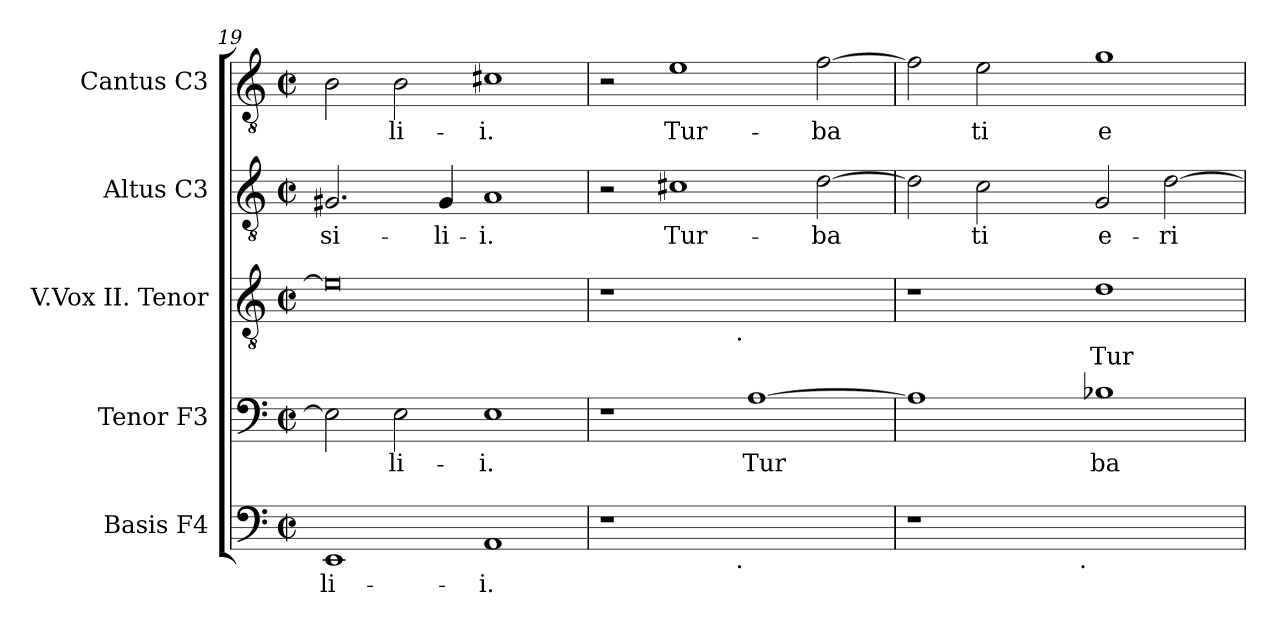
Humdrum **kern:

**kern	**text	**kern	**text	**kern	**text	**kern	**text	**kern	**text
*part5	*part5	*part4	*part4	*part3	*part3	*part2	*part2	*part1	*part1
*staff5	*staff5	*staff4	*staff4	*staff3	*staff3	*staff2	*staff2	*staff1	*staff1
*I"Basis  F4	*	*I"Tenor  F3	*	*I"V.Vox  II. Tenor	*	*I"Altus  C3	*	*I"Cantus  C3	*
*I'B	*	*I'T	*	*	*	*I'A	*	*I'C	*
*clefF4	*	*clefF4	*	*clefGv2	*	*clefGv2	*	*clefGv2	*
*k[]	*	*k[]	*	*k[]	*	*k[]	*	*k[]	*
*C:	*	*C:	*	*C:	*	*C:	*	*C:	*
*M2/2	*	*M2/2	*	*M2/2	*	*M2/2	*	*M2/2	*
*met(c|)	*	*met(c|)	*	*met(c|)	*	*met(c|)	*	*met(c|)	*
=19	=19	=19	=19	=19	=19	=19	=19	=19	=19
!	!LO:LY:b:cj	!	!LO:LY:b:cj	!	!LO:LY:b:rj	!	!LO:LY:b:cj	!	!LO:LY:b:cj
1EE	-li-	2E\]	--	0e]	.	2.G#X/	-si-	2B\	--
!	!	!	!LO:LY:b:cj	!	!	!	!	!	!LO:LY:b:cj
.	.	2E\	-li-	.	.	.	.	2B\	-li-
!	!	!	!	!	!	!	!LO:LY:b:cj	!	!
.	.	.	.	.	.	4G#/	-li-	.	.
!	!LO:LY:b:cj	!	!LO:LY:b:cj	!	!	!	!LO:LY:b:cj	!	!LO:LY:b:cj
1AA	-i.	1E	-i.	.	.	1A	-i.	1c#X	-i.
=20	=20	=20	=20	=20	=20	=20	=20	=20	=20
*^	*	*	*	*^	*	*	*	*	*
1r	2ryy	.	1r	.	1r	2ryy	.	2r	.	2r	.
!	!	!	!	!	!	!	!	!	!LO:LY:b:cj	!	!LO:LY:b:cj
.	4...ryy	.	.	.	.	4...ryy	.	1c#X	Tur-	1e	Tur-
!	!	!	!	!	!	!LO:TX:b:t=.	!	!	!	!	!
!	!LO:TX:b:t=.	!	!	!	!	!	!	!	!	!	!
.	1ryy	.	.	.	.	1ryy	.	.	.	.	.
!	!	!	!	!LO:LY:b:cj	!	!	!	!	!	!	!
1ryy	.	.	[>1A	Tur-	1ryy	.	.	.	.	.	.
!	!	!	!	!	!	!	!	!	!LO:LY:b:cj	!	!LO:LY:b:cj
.	.	.	.	.	.	.	.	[>2d\	-ba-	[>2f\	-ba-
.	32ryy	.	.	.	.	32ryy	.	.	.	.	.
=21	=21	=21	=21	=21	=21	=21	=21	=21	=21	=21	=21
!	!	!	!	!LO:LY:b:cj	!	!	!	!	!LO:LY:b:cj	!	!LO:LY:b:cj
*	*	*	*	*	*v	*v	*	*	*	*	*
1r	2ryy	.	1A]	--	1r	.	2d\]	--	2f\]	--
!	!	!	!	!	!	!	!	!LO:LY:b:cj	!	!LO:LY:b:cj
.	4ryy	.	.	.	.	.	2c\	-ti	2e\	-ti
.	8ryy	.	.	.	.	.	.	.	.	.
.	16ryy	.	.	.	.	.	.	.	.	.
.	64ryy	.	.	.	.	.	.	.	.	.
!	!LO:TX:b:t=.	!	!	!	!	!	!	!	!	!
.	1ryy	.	.	.	.	.	.	.	.	.
!	!	!	!	!LO:LY:b:cj	!	!LO:LY:b:rj	!	!LO:LY:b:cj	!	!LO:LY:b:cj
1ryy	.	.	1B-X	-ba-	1d	Tur-	2G/	e-	1g	e-
!	!	!	!	!	!	!	!	!LO:LY:b:cj	!	!
.	.	.	.	.	.	.	[<2d\	-ri-	.	.
.	32.ryy	.	.	.	.	.	.	.	.	.
*v	*v	*	*	*	*	*	*	*	*	*
=	=	=	=	=	=	=	=	=	=
*-	*-	*-	*-	*-	*-	*-	*-	*-	*-
